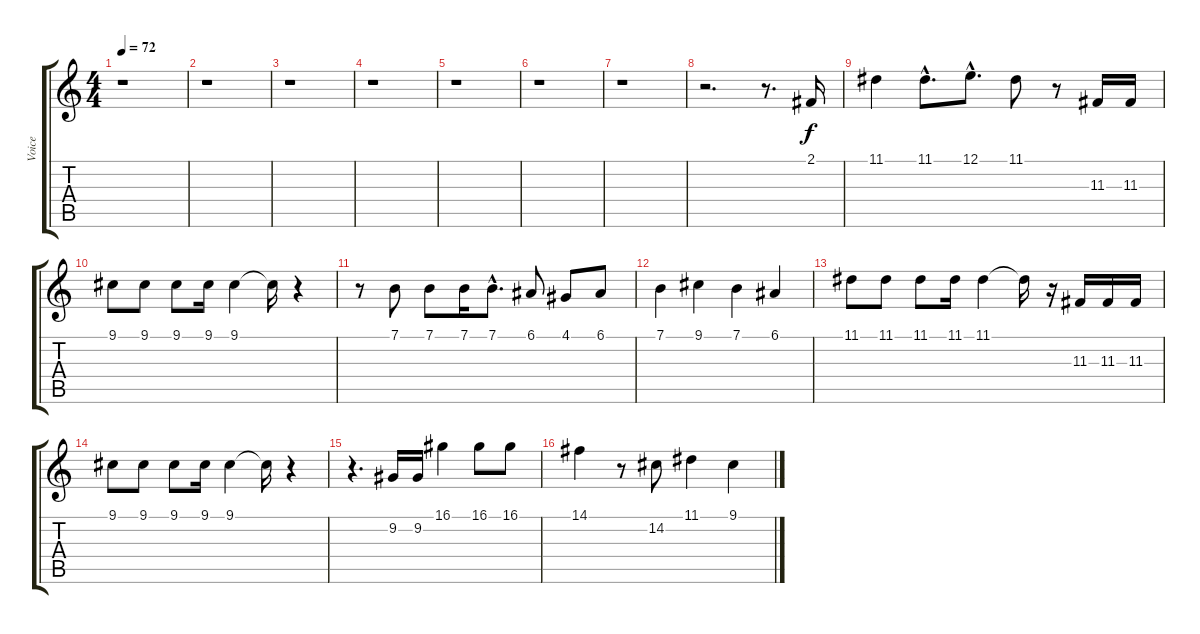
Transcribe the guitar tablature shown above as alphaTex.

\track ("Voice" "Voice") {instrument trumpet}
\staff {score tabs}
\tuning (E4 B3 G3 D3 A2 E2) {hide}
\ts (4 4)
\tempo 72
\clef g2
\ks c
r.1{dy f} |
r.1 |
r.1 |
r.1 |
r.1 |
r.1 |
r.1 |
r.2{d} r.8{d} 2.1.16 |
11.1.4 11.1{hac}.8{d} 12.1{hac}.8{d} 11.1.8 r.8 11.3.16 11.3.16 |
9.1.8 9.1.8 9.1.8 9.1.16 9.1.4 9.1{t}.16 r.4 |
r.8 7.1.8 7.1.8 7.1.16 7.1{hac}.8{d} 6.1.8 4.1.8 6.1.8 |
7.1.4 9.1.4 7.1.4 6.1.4 |
11.1.8 11.1.8 11.1.8 11.1.16 11.1.4 11.1{t}.16 r.16 11.3.16 11.3.16 11.3.16 |
9.1.8 9.1.8 9.1.8 9.1.16 9.1.4 9.1{t}.16 r.4 |
r.4{d} 9.2.16 9.2.16 16.1.4 16.1.8 16.1.8 |
14.1.4 r.8 14.2.8 11.1.4 9.1.4
